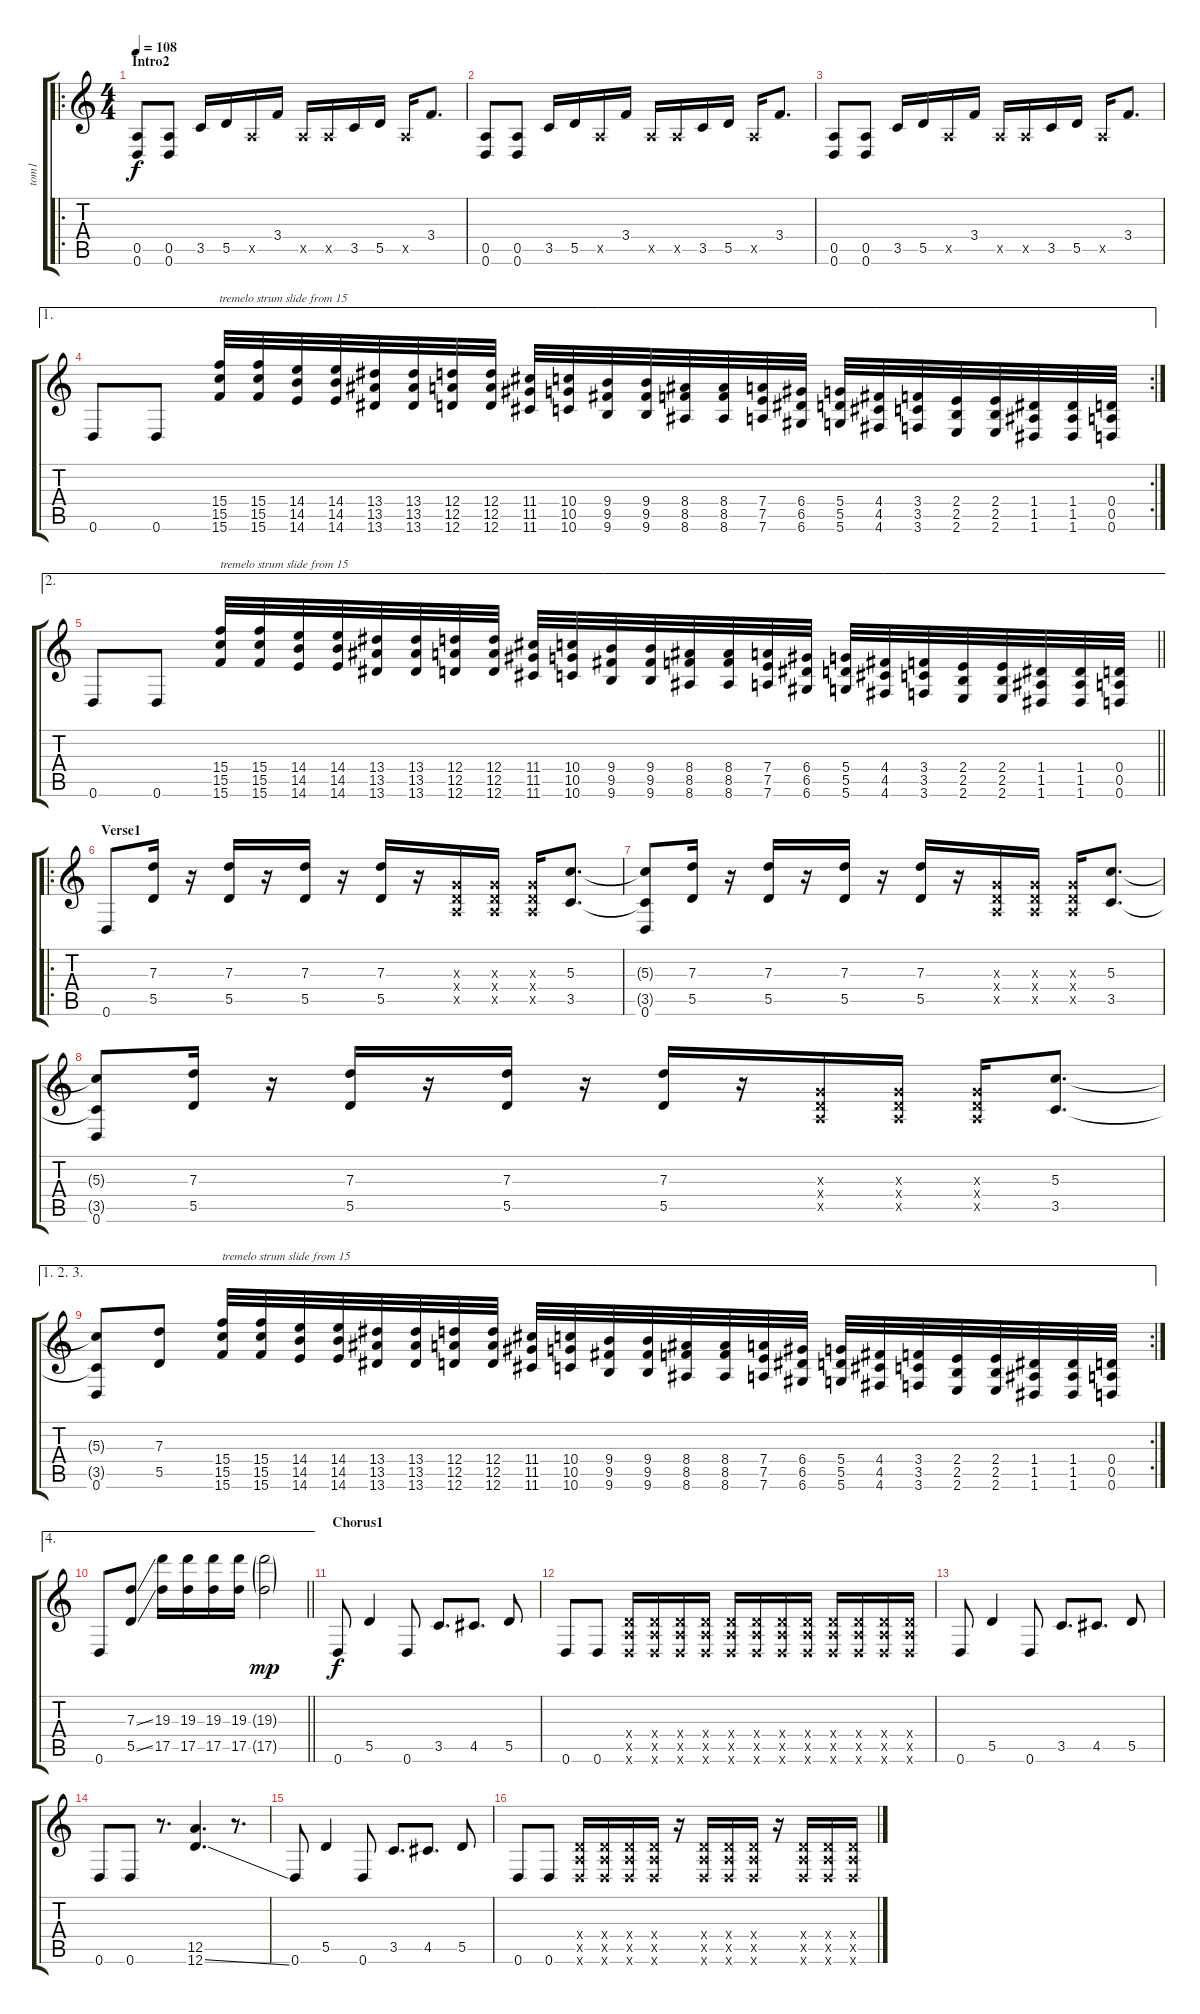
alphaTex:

\track ("tom1" "tom1") {instrument distortionguitar}
\staff {score tabs}
\tuning (E4 B3 G3 D3 A2 D2) {hide}
\ro
\ts (4 4)
\section ("" "Intro2")
\tempo 108
\clef g2
\ks c
(0.5 0.6).8{dy f} (0.5 0.6).8 3.5.16 5.5.16 0.5{x}.16 3.4.16 0.5{x}.16 0.5{x}.16 3.5.16 5.5.16 0.5{x}.16 3.4.8{d} |
(0.5 0.6).8 (0.5 0.6).8 3.5.16 5.5.16 0.5{x}.16 3.4.16 0.5{x}.16 0.5{x}.16 3.5.16 5.5.16 0.5{x}.16 3.4.8{d} |
(0.5 0.6).8 (0.5 0.6).8 3.5.16 5.5.16 0.5{x}.16 3.4.16 0.5{x}.16 0.5{x}.16 3.5.16 5.5.16 0.5{x}.16 3.4.8{d} |
\ae 1
\rc 2
0.6.8 0.6.8 (15.4 15.5 15.6).32{txt "tremelo strum slide from 15"} (15.4 15.5 15.6).32 (14.4 14.5 14.6).32 (14.4 14.5 14.6).32 (13.4 13.5 13.6).32 (13.4 13.5 13.6).32 (12.4 12.5 12.6).32 (12.4 12.5 12.6).32 (11.4 11.5 11.6).32 (10.4 10.5 10.6).32 (9.4 9.5 9.6).32 (9.4 9.5 9.6).32 (8.4 8.5 8.6).32 (8.4 8.5 8.6).32 (7.4 7.5 7.6).32 (6.4 6.5 6.6).32 (5.4 5.5 5.6).32 (4.4 4.5 4.6).32 (3.4 3.5 3.6).32 (2.4 2.5 2.6).32 (2.4 2.5 2.6).32 (1.4 1.5 1.6).32 (1.4 1.5 1.6).32 (0.4 0.5 0.6).32 |
\ae 2
\barLineRight lightlight
0.6.8 0.6.8 (15.4 15.5 15.6).32{txt "tremelo strum slide from 15"} (15.4 15.5 15.6).32 (14.4 14.5 14.6).32 (14.4 14.5 14.6).32 (13.4 13.5 13.6).32 (13.4 13.5 13.6).32 (12.4 12.5 12.6).32 (12.4 12.5 12.6).32 (11.4 11.5 11.6).32 (10.4 10.5 10.6).32 (9.4 9.5 9.6).32 (9.4 9.5 9.6).32 (8.4 8.5 8.6).32 (8.4 8.5 8.6).32 (7.4 7.5 7.6).32 (6.4 6.5 6.6).32 (5.4 5.5 5.6).32 (4.4 4.5 4.6).32 (3.4 3.5 3.6).32 (2.4 2.5 2.6).32 (2.4 2.5 2.6).32 (1.4 1.5 1.6).32 (1.4 1.5 1.6).32 (0.4 0.5 0.6).32 |
\ro
\section ("" "Verse1")
0.6.8 (7.3 5.5).16 r.16 (7.3 5.5).16 r.16 (7.3 5.5).16 r.16 (7.3 5.5).16 r.16 (0.3{x} 0.4{x} 0.5{x}).16 (0.3{x} 0.4{x} 0.5{x}).16 (0.3{x} 0.4{x} 0.5{x}).16 (5.3 3.5).8{d} |
(5.3{t} 3.5{t} 0.6).8 (7.3 5.5).16 r.16 (7.3 5.5).16 r.16 (7.3 5.5).16 r.16 (7.3 5.5).16 r.16 (0.3{x} 0.4{x} 0.5{x}).16 (0.3{x} 0.4{x} 0.5{x}).16 (0.3{x} 0.4{x} 0.5{x}).16 (5.3 3.5).8{d} |
(5.3{t} 3.5{t} 0.6).8 (7.3 5.5).16 r.16 (7.3 5.5).16 r.16 (7.3 5.5).16 r.16 (7.3 5.5).16 r.16 (0.3{x} 0.4{x} 0.5{x}).16 (0.3{x} 0.4{x} 0.5{x}).16 (0.3{x} 0.4{x} 0.5{x}).16 (5.3 3.5).8{d} |
\ae (1 2 3)
\rc 2
(5.3{t} 3.5{t} 0.6).8 (7.3 5.5).8 (15.4 15.5 15.6).32{txt "tremelo strum slide from 15"} (15.4 15.5 15.6).32 (14.4 14.5 14.6).32 (14.4 14.5 14.6).32 (13.4 13.5 13.6).32 (13.4 13.5 13.6).32 (12.4 12.5 12.6).32 (12.4 12.5 12.6).32 (11.4 11.5 11.6).32 (10.4 10.5 10.6).32 (9.4 9.5 9.6).32 (9.4 9.5 9.6).32 (8.4 8.5 8.6).32 (8.4 8.5 8.6).32 (7.4 7.5 7.6).32 (6.4 6.5 6.6).32 (5.4 5.5 5.6).32 (4.4 4.5 4.6).32 (3.4 3.5 3.6).32 (2.4 2.5 2.6).32 (2.4 2.5 2.6).32 (1.4 1.5 1.6).32 (1.4 1.5 1.6).32 (0.4 0.5 0.6).32 |
\ae 4
\barLineRight lightlight
0.6.8 (7.3{ss} 5.5{ss}).8 (19.3 17.5).16 (19.3 17.5).16 (19.3 17.5).16 (19.3 17.5).16 (19.3{g} 17.5{g}).2{dy mp} |
\section ("" "Chorus1")
0.6.8{dy f} 5.5.4 0.6.8 3.5.8{d} 4.5.8{d} 5.5.8 |
0.6.8 0.6.8 (0.4{x} 0.5{x} 0.6{x}).16 (0.4{x} 0.5{x} 0.6{x}).16 (0.4{x} 0.5{x} 0.6{x}).16 (0.4{x} 0.5{x} 0.6{x}).16 (0.4{x} 0.5{x} 0.6{x}).16 (0.4{x} 0.5{x} 0.6{x}).16 (0.4{x} 0.5{x} 0.6{x}).16 (0.4{x} 0.5{x} 0.6{x}).16 (0.4{x} 0.5{x} 0.6{x}).16 (0.4{x} 0.5{x} 0.6{x}).16 (0.4{x} 0.5{x} 0.6{x}).16 (0.4{x} 0.5{x} 0.6{x}).16 |
0.6.8 5.5.4 0.6.8 3.5.8{d} 4.5.8{d} 5.5.8 |
0.6.8 0.6.8 r.8{d} (12.5 12.6{ss}).4{d} r.8{d} |
0.6.8 5.5.4 0.6.8 3.5.8{d} 4.5.8{d} 5.5.8 |
0.6.8 0.6.8 (0.4{x} 0.5{x} 0.6{x}).16 (0.4{x} 0.5{x} 0.6{x}).16 (0.4{x} 0.5{x} 0.6{x}).16 (0.4{x} 0.5{x} 0.6{x}).16 r.16 (0.4{x} 0.5{x} 0.6{x}).16 (0.4{x} 0.5{x} 0.6{x}).16 (0.4{x} 0.5{x} 0.6{x}).16 r.16 (0.4{x} 0.5{x} 0.6{x}).16 (0.4{x} 0.5{x} 0.6{x}).16 (0.4{x} 0.5{x} 0.6{x}).16
